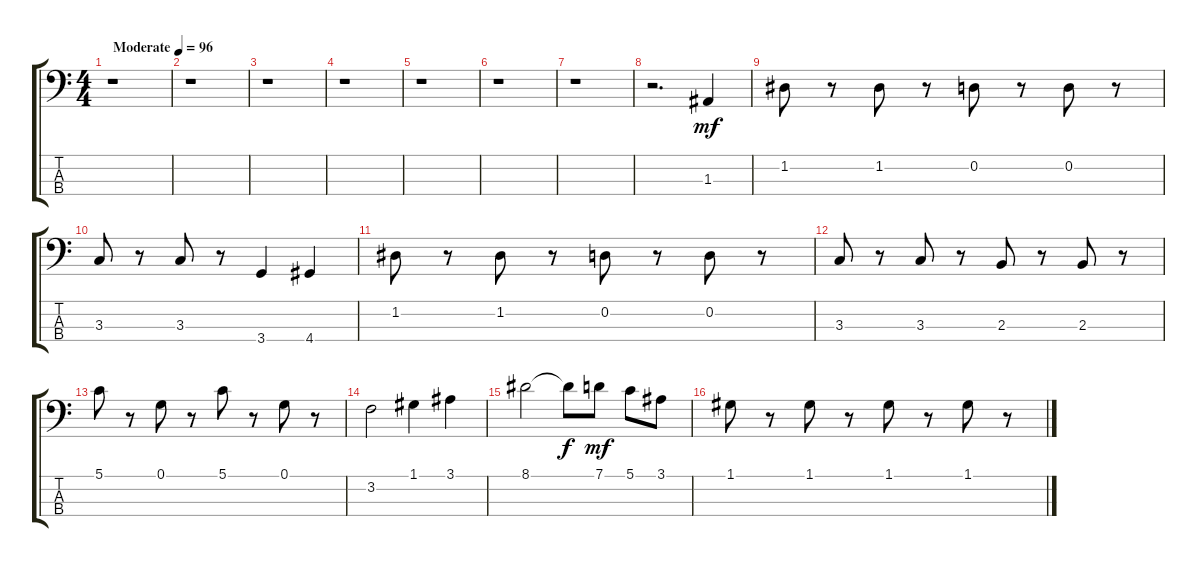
\track "" {instrument electricbassfinger}
\staff {score tabs}
\tuning (G2 D2 A1 E1) {hide}
\ts (4 4)
\tempo (96 "Moderate")
\clef f4
\ks c
r.1{dy mf instrument electricbassfinger} |
r.1 |
r.1 |
r.1 |
r.1 |
r.1 |
r.1 |
r.2{d} 1.3.4 |
1.2.8 r.8 1.2.8 r.8 0.2.8 r.8 0.2.8 r.8 |
3.3.8 r.8 3.3.8 r.8 3.4.4 4.4.4 |
1.2.8 r.8 1.2.8 r.8 0.2.8 r.8 0.2.8 r.8 |
3.3.8 r.8 3.3.8 r.8 2.3.8 r.8 2.3.8 r.8 |
5.1.8 r.8 0.1.8 r.8 5.1.8 r.8 0.1.8 r.8 |
3.2.2 1.1.4 3.1.4 |
8.1.2 8.1{t}.8{dy f} 7.1.8{dy mf} 5.1.8 3.1.8 |
1.1.8 r.8 1.1.8 r.8 1.1.8 r.8 1.1.8 r.8
